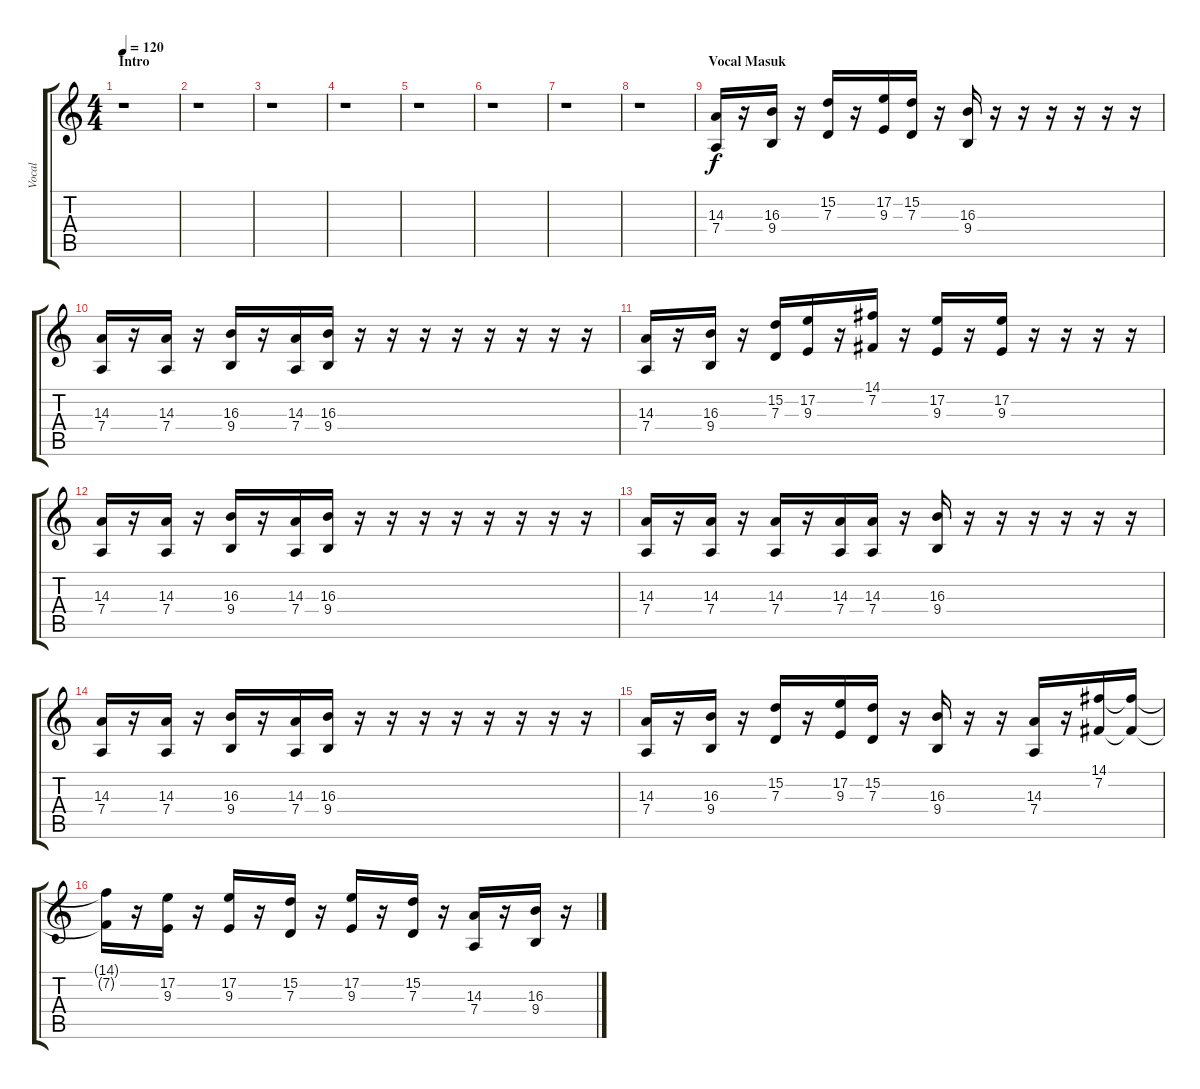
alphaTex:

\track ("Vocal" "Vocal") {instrument synthbrass1}
\staff {score tabs}
\tuning (E4 B3 G3 D3 A2 E2) {hide}
\ts (4 4)
\section ("" "Intro")
\tempo 120
\clef g2
\ks c
r.1{dy f} |
r.1 |
r.1 |
r.1 |
r.1 |
r.1 |
r.1 |
r.1 |
\section ("" "Vocal Masuk")
(14.3 7.4).16 r.16 (16.3 9.4).16 r.16 (15.2 7.3).16 r.16 (17.2 9.3).16 (15.2 7.3).16 r.16 (16.3 9.4).16 r.16 r.16 r.16 r.16 r.16 r.16 |
(14.3 7.4).16 r.16 (14.3 7.4).16 r.16 (16.3 9.4).16 r.16 (14.3 7.4).16 (16.3 9.4).16 r.16 r.16 r.16 r.16 r.16 r.16 r.16 r.16 |
(14.3 7.4).16 r.16 (16.3 9.4).16 r.16 (15.2 7.3).16 (17.2 9.3).16 r.16 (14.1 7.2).16 r.16 (17.2 9.3).16 r.16 (17.2 9.3).16 r.16 r.16 r.16 r.16 |
(14.3 7.4).16 r.16 (14.3 7.4).16 r.16 (16.3 9.4).16 r.16 (14.3 7.4).16 (16.3 9.4).16 r.16 r.16 r.16 r.16 r.16 r.16 r.16 r.16 |
(14.3 7.4).16 r.16 (14.3 7.4).16 r.16 (14.3 7.4).16 r.16 (14.3 7.4).16 (14.3 7.4).16 r.16 (16.3 9.4).16 r.16 r.16 r.16 r.16 r.16 r.16 |
(14.3 7.4).16 r.16 (14.3 7.4).16 r.16 (16.3 9.4).16 r.16 (14.3 7.4).16 (16.3 9.4).16 r.16 r.16 r.16 r.16 r.16 r.16 r.16 r.16 |
(14.3 7.4).16 r.16 (16.3 9.4).16 r.16 (15.2 7.3).16 r.16 (17.2 9.3).16 (15.2 7.3).16 r.16 (16.3 9.4).16 r.16 r.16 (14.3 7.4).16 r.16 (14.1 7.2).16 (14.1{t} 7.2{t}).16 |
(14.1{t} 7.2{t}).16 r.16 (17.2 9.3).16 r.16 (17.2 9.3).16 r.16 (15.2 7.3).16 r.16 (17.2 9.3).16 r.16 (15.2 7.3).16 r.16 (14.3 7.4).16 r.16 (16.3 9.4).16 r.16
